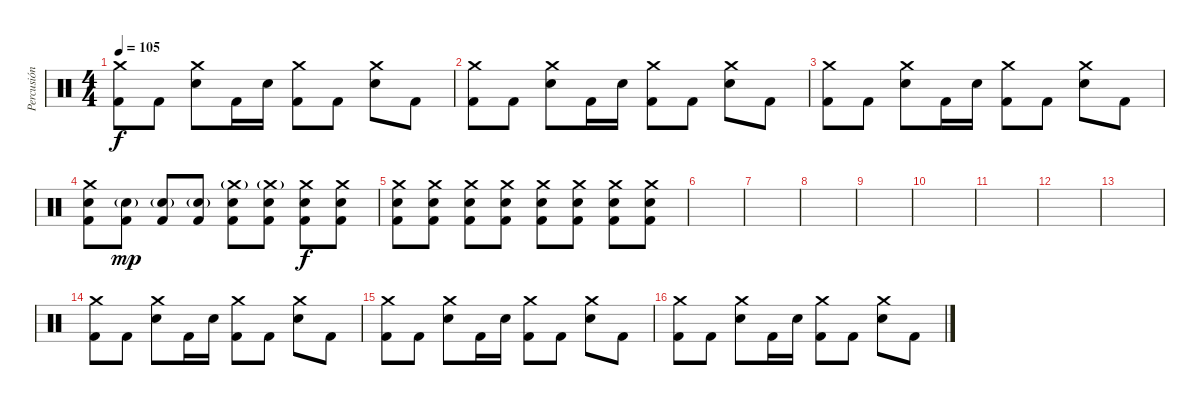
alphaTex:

\track ("Percusión" "Percusión") {instrument percussion}
\staff {score}
\articulation defaults
\ts (4 4)
\tempo 105
\clef neutral
\ks c
("Crash medium (hit)" "Kick (hit) 2").8{dy f volume 13} "Kick (hit) 2".8 ("Crash medium (hit)" "Electric Snare (hit)").8 "Kick (hit) 2".16 "Electric Snare (hit)".16 ("Crash medium (hit)" "Kick (hit) 2").8 "Kick (hit) 2".8 ("Crash medium (hit)" "Electric Snare (hit)").8 "Kick (hit) 2".8 |
("Crash medium (hit)" "Kick (hit) 2").8{volume 13} "Kick (hit) 2".8 ("Crash medium (hit)" "Electric Snare (hit)").8 "Kick (hit) 2".16 "Electric Snare (hit)".16 ("Crash medium (hit)" "Kick (hit) 2").8 "Kick (hit) 2".8 ("Crash medium (hit)" "Electric Snare (hit)").8 "Kick (hit) 2".8 |
("Crash medium (hit)" "Kick (hit) 2").8{volume 13} "Kick (hit) 2".8 ("Crash medium (hit)" "Electric Snare (hit)").8 "Kick (hit) 2".16 "Electric Snare (hit)".16 ("Crash medium (hit)" "Kick (hit) 2").8 "Kick (hit) 2".8 ("Crash medium (hit)" "Electric Snare (hit)").8 "Kick (hit) 2".8 |
("Crash medium (hit)" "Electric Snare (hit)" "Kick (hit) 2").8 ("Electric Snare (hit)"{g} "Kick (hit) 2").8{dy mp} ("Electric Snare (hit)"{g} "Kick (hit) 2").8 ("Electric Snare (hit)"{g} "Kick (hit) 2").8 ("Crash medium (hit)"{g} "Electric Snare (hit)" "Kick (hit) 2").8 ("Crash medium (hit)"{g} "Electric Snare (hit)" "Kick (hit) 2").8 ("Crash medium (hit)" "Electric Snare (hit)" "Kick (hit) 2").8{dy f} ("Crash medium (hit)" "Electric Snare (hit)" "Kick (hit) 2").8 |
("Crash medium (hit)" "Electric Snare (hit)" "Kick (hit) 2").8 ("Crash medium (hit)" "Electric Snare (hit)" "Kick (hit) 2").8 ("Crash medium (hit)" "Electric Snare (hit)" "Kick (hit) 2").8 ("Crash medium (hit)" "Electric Snare (hit)" "Kick (hit) 2").8 ("Crash medium (hit)" "Electric Snare (hit)" "Kick (hit) 2").8 ("Crash medium (hit)" "Electric Snare (hit)" "Kick (hit) 2").8 ("Crash medium (hit)" "Electric Snare (hit)" "Kick (hit) 2").8 ("Crash medium (hit)" "Electric Snare (hit)" "Kick (hit) 2").8 |
|
|
|
|
|
|
|
|
("Crash medium (hit)" "Kick (hit) 2").8{volume 13} "Kick (hit) 2".8 ("Crash medium (hit)" "Electric Snare (hit)").8 "Kick (hit) 2".16 "Electric Snare (hit)".16 ("Crash medium (hit)" "Kick (hit) 2").8 "Kick (hit) 2".8 ("Crash medium (hit)" "Electric Snare (hit)").8 "Kick (hit) 2".8 |
("Crash medium (hit)" "Kick (hit) 2").8{volume 13} "Kick (hit) 2".8 ("Crash medium (hit)" "Electric Snare (hit)").8 "Kick (hit) 2".16 "Electric Snare (hit)".16 ("Crash medium (hit)" "Kick (hit) 2").8 "Kick (hit) 2".8 ("Crash medium (hit)" "Electric Snare (hit)").8 "Kick (hit) 2".8 |
("Crash medium (hit)" "Kick (hit) 2").8{volume 13} "Kick (hit) 2".8 ("Crash medium (hit)" "Electric Snare (hit)").8 "Kick (hit) 2".16 "Electric Snare (hit)".16 ("Crash medium (hit)" "Kick (hit) 2").8 "Kick (hit) 2".8 ("Crash medium (hit)" "Electric Snare (hit)").8 "Kick (hit) 2".8
